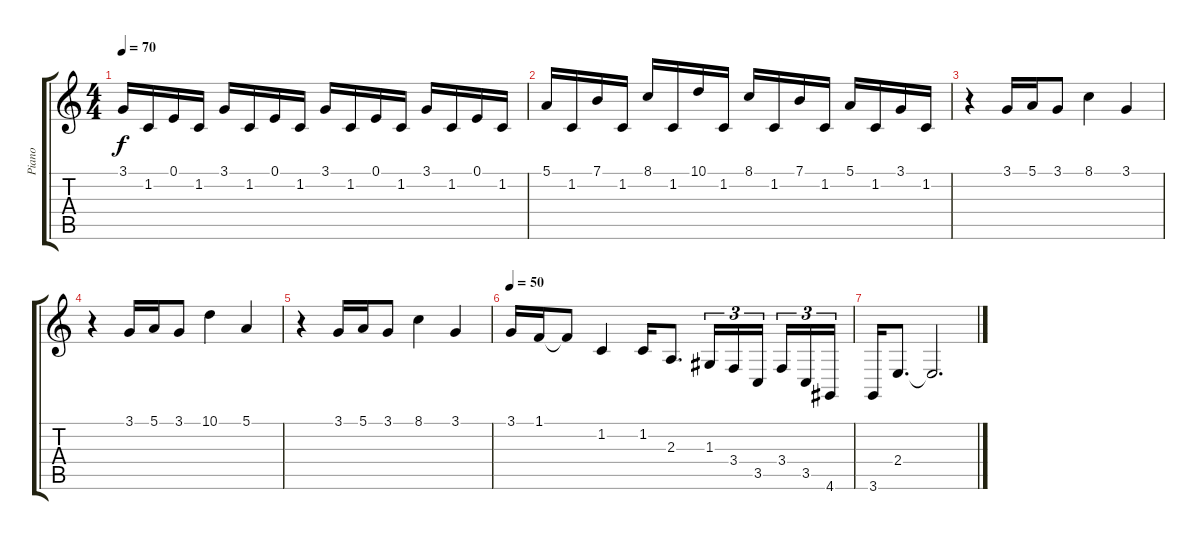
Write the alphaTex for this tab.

\track ("Piano" "Piano") {instrument acousticgrandpiano}
\staff {score tabs}
\tuning (E4 B3 G3 D3 A2 E2) {hide}
\ts (4 4)
\tempo 70
\clef g2
\ks c
3.1.16{dy f} 1.2.16 0.1.16 1.2.16 3.1.16 1.2.16 0.1.16 1.2.16 3.1.16 1.2.16 0.1.16 1.2.16 3.1.16 1.2.16 0.1.16 1.2.16 |
5.1.16 1.2.16 7.1.16 1.2.16 8.1.16 1.2.16 10.1.16 1.2.16 8.1.16 1.2.16 7.1.16 1.2.16 5.1.16 1.2.16 3.1.16 1.2.16 |
r.4 3.1.16 5.1.16 3.1.8 8.1.4 3.1.4 |
r.4 3.1.16 5.1.16 3.1.8 10.1.4 5.1.4 |
r.4 3.1.16 5.1.16 3.1.8 8.1.4 3.1.4 |
\tempo 50
3.1.16 1.1.16 1.1{t}.8 1.2.4 1.2.16 2.3.8{d} 1.3.16{tu (3 2)} 3.4.16{tu (3 2)} 3.5.16{tu (3 2) beam splitsecondary} 3.4.16{tu (3 2)} 3.5.16{tu (3 2)} 4.6.16{tu (3 2)} |
3.6.16 2.4.8{d} 2.4{t}.2{d}
